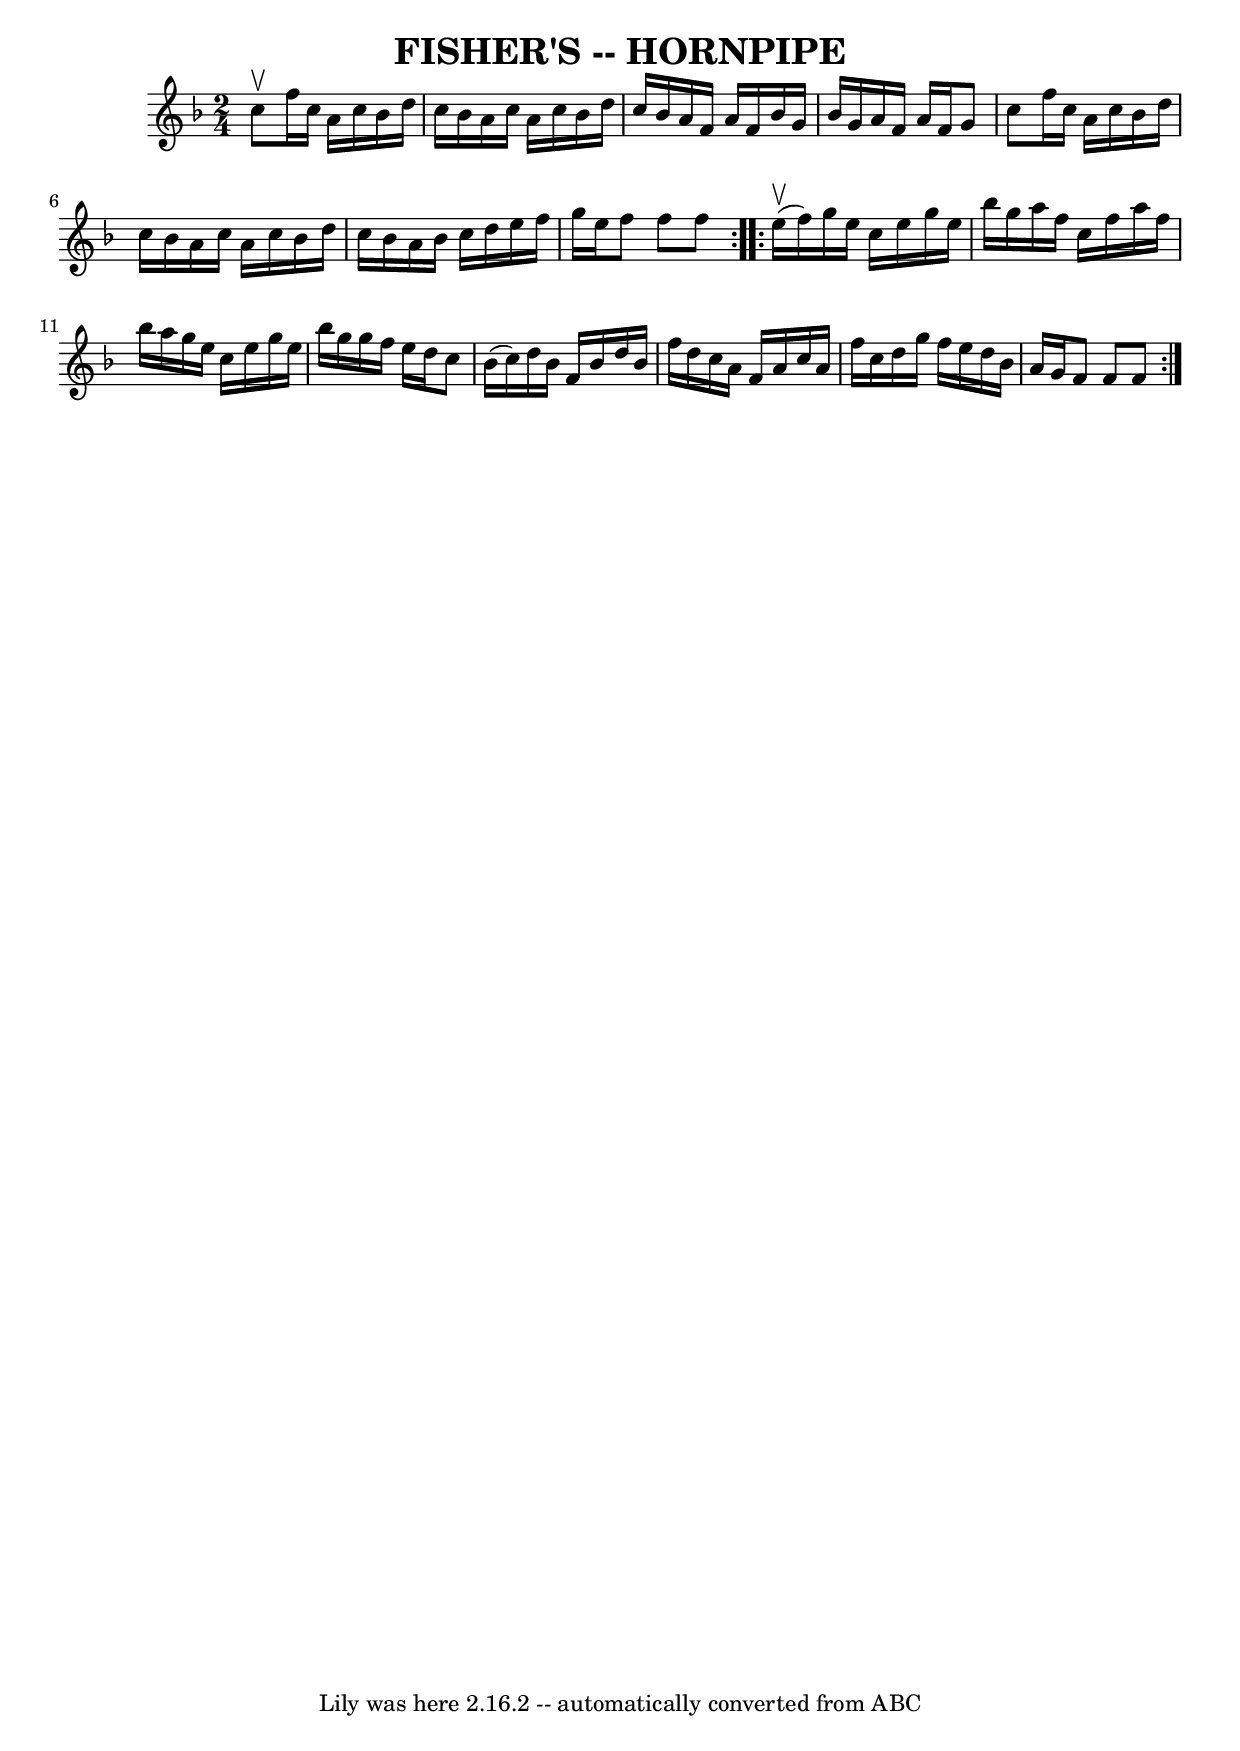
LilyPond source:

\version "2.7.40"
\include "Mammoth.ily"
\header {
	%% book = "Ryan's Mammoth Collection of Fiddle Tunes"
	crossRefNumber = "1"
	footnotes = "\\\\\\\\FISHER'S HORNPIPE -- First couple down the outside, back; down the centre,\\\\back; cast off; swing 6 hands quite round; right and left."
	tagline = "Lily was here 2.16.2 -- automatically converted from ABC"
	title = "FISHER'S -- HORNPIPE"
}
voicedefault =  {
\set Score.defaultBarType = "empty"

\repeat volta 2 {
\time 2/4 \key f \major c''8^\upbow       |
 f''16 c''16 a'16  
 c''16 bes'16 d''16 c''16 bes'16    |
 a'16 c''16    
a'16 c''16 bes'16 d''16 c''16 bes'16    |
 a'16 f'16  
 a'16 f'16 bes'16 g'16 bes'16 g'16    |
 a'16 f'16   
 a'16 f'16 g'8 c''8    |
     |
 f''16 c''16 a'16  
 c''16 bes'16 d''16 c''16 bes'16    |
 a'16 c''16    
a'16 c''16 bes'16 d''16 c''16 bes'16    |
 a'16    
bes'16 c''16 d''16 e''16 f''16 g''16 e''16    |
 f''8 
 f''8 f''8    }     \repeat volta 2 { e''16 (^\upbow f''16)       
|
 g''16 e''16 c''16 e''16 g''16 e''16 bes''16    
g''16    |
 a''16 f''16 c''16 f''16 a''16 f''16    
bes''16 a''16    |
 g''16 e''16 c''16 e''16 g''16    
e''16 bes''16 g''16    |
 g''16 f''16 e''16 d''16    
c''8 bes'16 (c''16)   |
     |
 d''16 bes'16 f'16  
 bes'16 d''16 bes'16 f''16 d''16    |
 c''16 a'16    
f'16 a'16 c''16 a'16 f''16 c''16    |
 d''16 g''16    
f''16 e''16 d''16 bes'16 a'16 g'16    |
 f'8 f'8    
f'8    }   
}

\score{
    <<

	\context Staff="default"
	{
	    \voicedefault 
	}

    >>
	\layout {
	}
	\midi {}
}
